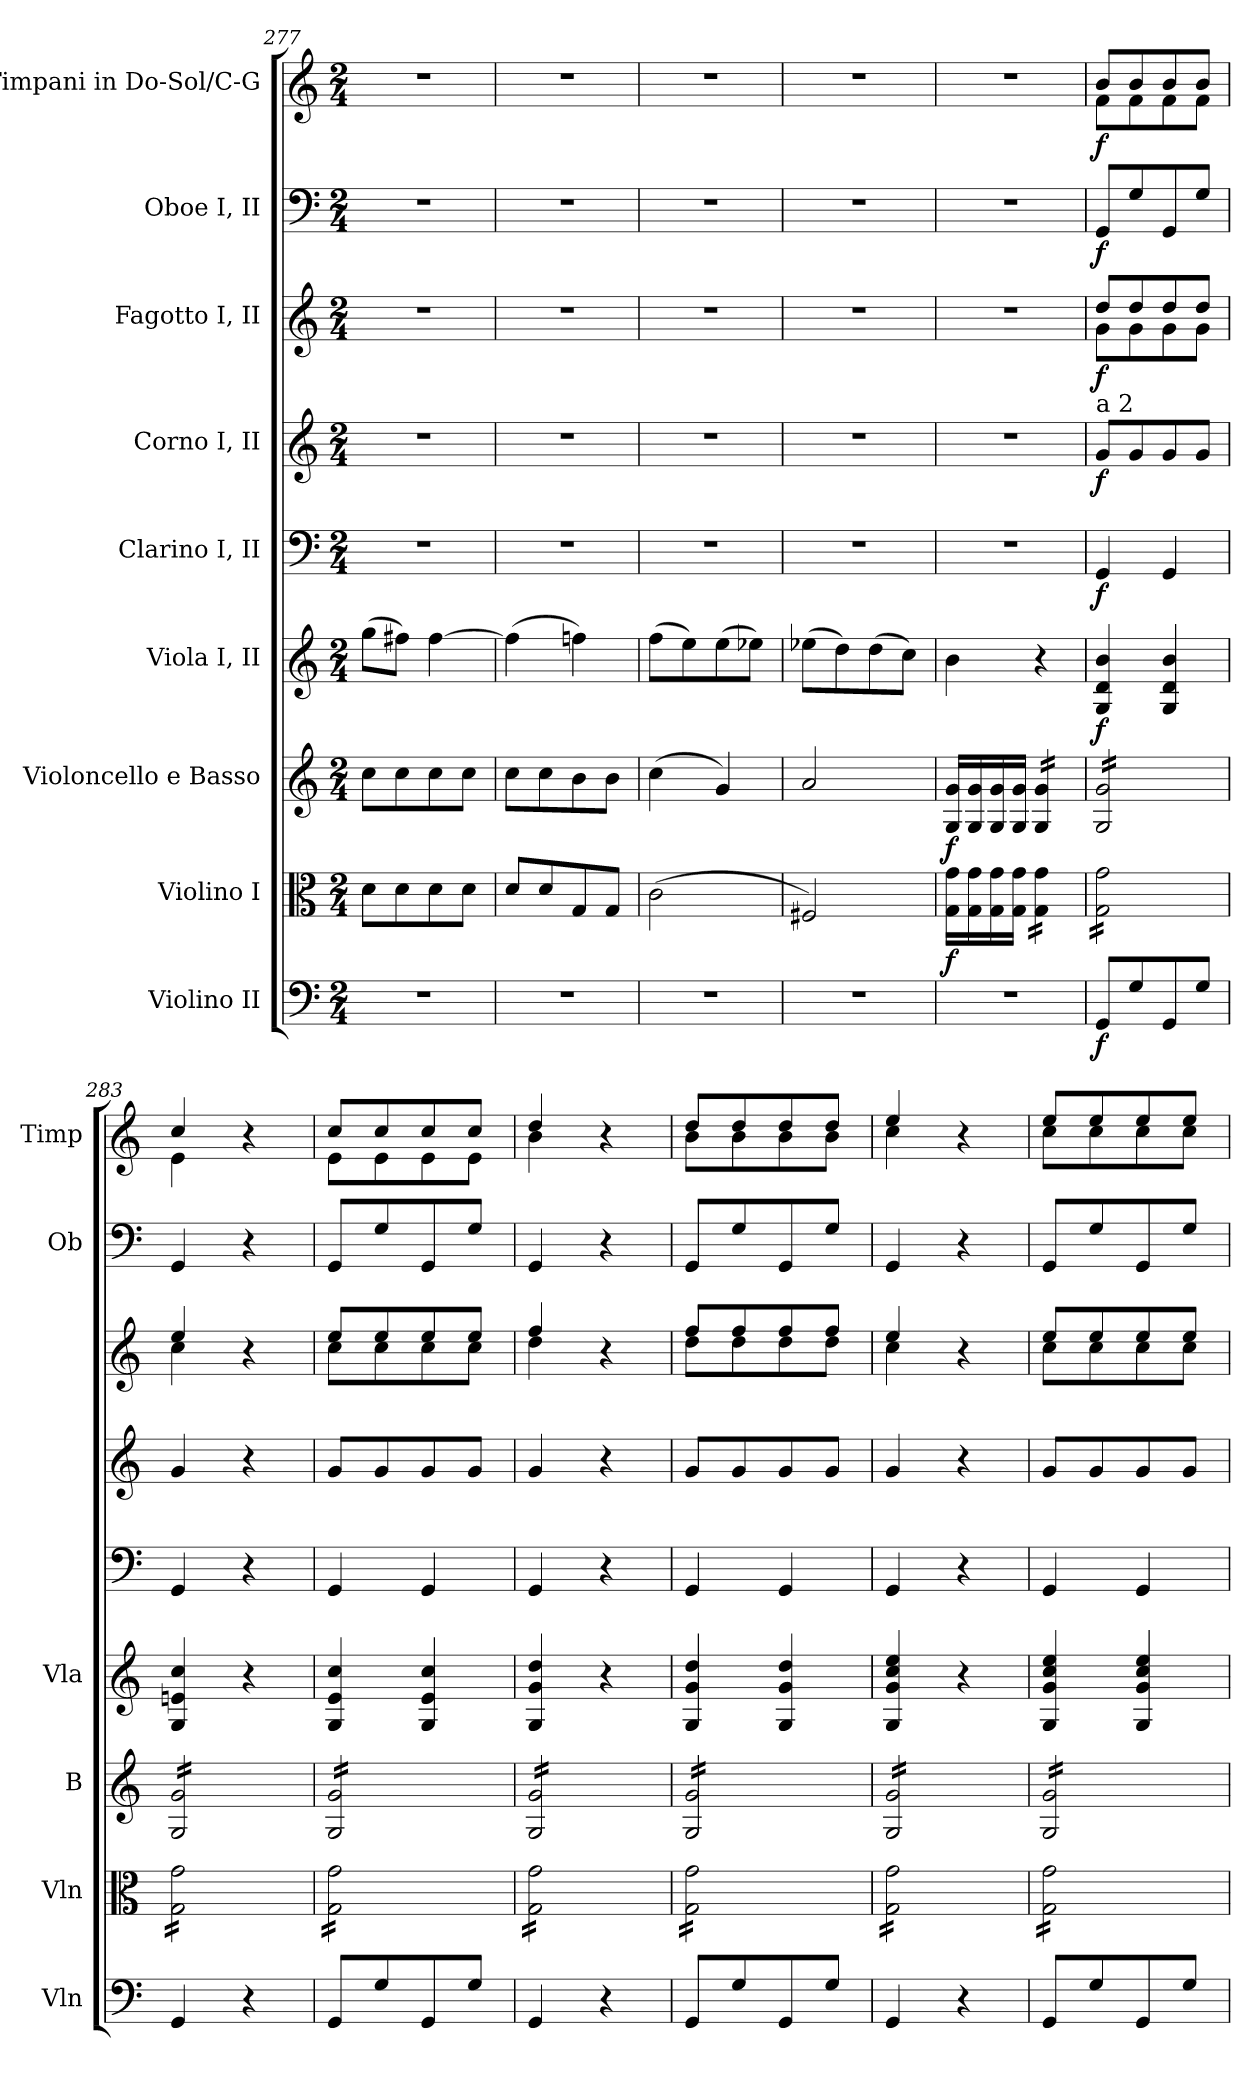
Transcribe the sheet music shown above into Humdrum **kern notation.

**kern	**dynam	**kern	**dynam	**kern	**dynam	**kern	**dynam	**kern	**dynam	**kern	**dynam	**kern	**dynam	**kern	**dynam	**kern	**dynam
*part9	*part9	*part8	*part8	*part7	*part7	*part6	*part6	*part5	*part5	*part4	*part4	*part3	*part3	*part2	*part2	*part1	*part1
*staff9	*staff9	*staff8	*staff8	*staff7	*staff7	*staff6	*staff6	*staff5	*staff5	*staff4	*staff4	*staff3	*staff3	*staff2	*staff2	*staff1	*staff1
*I"Violino II	*	*I"Violino I	*	*I"Violoncello e Basso	*	*I"Viola I, II	*	*I"Clarino I, II	*	*I"Corno I, II	*	*I"Fagotto I, II	*	*I"Oboe I, II	*	*I"Timpani in Do-Sol/C-G	*
*I'Vln	*	*I'Vln	*	*I'B	*	*I'Vla	*	*	*	*	*	*	*	*I'Ob	*	*I'Timp	*
*clefF4	*	*clefC3	*	*clefG2	*	*clefG2	*	*clefF4	*	*clefG2	*	*clefG2	*	*clefF4	*	*clefG2	*
*	*	*	*	*	*	*	*	*	*	*ITrd1c2	*	*ITrd7c12	*	*	*	*	*
*k[]	*	*k[]	*	*k[]	*	*k[]	*	*k[]	*	*k[b-e-]	*	*k[]	*	*k[]	*	*k[]	*
*M2/4	*	*M2/4	*	*M2/4	*	*M2/4	*	*M2/4	*	*M2/4	*	*M2/4	*	*M2/4	*	*M2/4	*
=277	=277	=277	=277	=277	=277	=277	=277	=277	=277	=277	=277	=277	=277	=277	=277	=277	=277
2r	.	8dL	.	8ccL	.	(8ggL	.	2r	.	2r	.	2r	.	2r	.	2r	.
.	.	8d	.	8cc	.	8ff#XJ)	.	.	.	.	.	.	.	.	.	.	.
.	.	8d	.	8cc	.	[4ff#	.	.	.	.	.	.	.	.	.	.	.
.	.	8dJ	.	8ccJ	.	.	.	.	.	.	.	.	.	.	.	.	.
=278	=278	=278	=278	=278	=278	=278	=278	=278	=278	=278	=278	=278	=278	=278	=278	=278	=278
2r	.	8dL	.	8ccL	.	(4ff#]	.	2r	.	2r	.	2r	.	2r	.	2r	.
.	.	8d	.	8cc	.	.	.	.	.	.	.	.	.	.	.	.	.
.	.	8G	.	8b	.	4ffn)	.	.	.	.	.	.	.	.	.	.	.
.	.	8GJ	.	8bJ	.	.	.	.	.	.	.	.	.	.	.	.	.
=279	=279	=279	=279	=279	=279	=279	=279	=279	=279	=279	=279	=279	=279	=279	=279	=279	=279
2r	.	(2c	.	(4cc	.	(8ffL	.	2r	.	2r	.	2r	.	2r	.	2r	.
.	.	.	.	.	.	8ee)	.	.	.	.	.	.	.	.	.	.	.
.	.	.	.	4g)	.	(8ee	.	.	.	.	.	.	.	.	.	.	.
.	.	.	.	.	.	8ee-XJ)	.	.	.	.	.	.	.	.	.	.	.
=280	=280	=280	=280	=280	=280	=280	=280	=280	=280	=280	=280	=280	=280	=280	=280	=280	=280
2r	.	2F#X)	.	2a	.	(8ee-XL	.	2r	.	2r	.	2r	.	2r	.	2r	.
.	.	.	.	.	.	8dd)	.	.	.	.	.	.	.	.	.	.	.
.	.	.	.	.	.	(8dd	.	.	.	.	.	.	.	.	.	.	.
.	.	.	.	.	.	8ccJ)	.	.	.	.	.	.	.	.	.	.	.
=281	=281	=281	=281	=281	=281	=281	=281	=281	=281	=281	=281	=281	=281	=281	=281	=281	=281
2r	.	16g 16GLL	f	16g 16GLL	f	4b	.	2r	.	2r	.	2r	.	2r	.	2r	.
.	.	16g 16G	.	16g 16G	.	.	.	.	.	.	.	.	.	.	.	.	.
.	.	16g 16G	.	16g 16G	.	.	.	.	.	.	.	.	.	.	.	.	.
.	.	16g 16GJJ	.	16g 16GJJ	.	.	.	.	.	.	.	.	.	.	.	.	.
*	*	*tremolo	*	*	*	*	*	*	*	*	*	*	*	*	*	*	*
*	*	*	*	*tremolo	*	*	*	*	*	*	*	*	*	*	*	*	*
.	.	16g 16GLL	.	16g 16GLL	.	4r	.	.	.	.	.	.	.	.	.	.	.
.	.	16g 16G	.	16g 16G	.	.	.	.	.	.	.	.	.	.	.	.	.
.	.	16g 16G	.	16g 16G	.	.	.	.	.	.	.	.	.	.	.	.	.
.	.	16g 16GJJ	.	16g 16GJJ	.	.	.	.	.	.	.	.	.	.	.	.	.
=282	=282	=282	=282	=282	=282	=282	=282	=282	=282	=282	=282	=282	=282	=282	=282	=282	=282
*	*	*	*	*	*	*	*	*	*	*	*	*^	*	*	*	*^	*
!	!	!	!	!	!	!	!	!	!	!LO:TX:a:t=a 2	!	!	!	!	!	!	!	!	!
8GGL	f	16g 16GLL	.	16g 16GLL	.	4b 4d 4G	f	4GG	f	8fL	f	8dL	8GL	f	8GGL	f	8bL	8fL	f
.	.	16g 16G	.	16g 16G	.	.	.	.	.	.	.	.	.	.	.	.	.	.	.
8G	.	16g 16G	.	16g 16G	.	.	.	.	.	8f	.	8d	8G	.	8G	.	8b	8f	.
.	.	16g 16G	.	16g 16G	.	.	.	.	.	.	.	.	.	.	.	.	.	.	.
8GG	.	16g 16G	.	16g 16G	.	4b 4d 4G	.	4GG	.	8f	.	8d	8G	.	8GG	.	8b	8f	.
.	.	16g 16G	.	16g 16G	.	.	.	.	.	.	.	.	.	.	.	.	.	.	.
8GJ	.	16g 16G	.	16g 16G	.	.	.	.	.	8fJ	.	8dJ	8GJ	.	8GJ	.	8bJ	8fJ	.
.	.	16g 16GJJ	.	16g 16GJJ	.	.	.	.	.	.	.	.	.	.	.	.	.	.	.
=283	=283	=283	=283	=283	=283	=283	=283	=283	=283	=283	=283	=283	=283	=283	=283	=283	=283	=283	=283
4GG	.	16g 16GLL	.	16g 16GLL	.	4cc 4en 4G	.	4GG	.	4f	.	4e	4c	.	4GG	.	4cc	4e	.
.	.	16g 16G	.	16g 16G	.	.	.	.	.	.	.	.	.	.	.	.	.	.	.
.	.	16g 16G	.	16g 16G	.	.	.	.	.	.	.	.	.	.	.	.	.	.	.
.	.	16g 16G	.	16g 16G	.	.	.	.	.	.	.	.	.	.	.	.	.	.	.
4r	.	16g 16G	.	16g 16G	.	4r	.	4r	.	4r	.	4r	4ryy	.	4r	.	4r	4ryy	.
.	.	16g 16G	.	16g 16G	.	.	.	.	.	.	.	.	.	.	.	.	.	.	.
.	.	16g 16G	.	16g 16G	.	.	.	.	.	.	.	.	.	.	.	.	.	.	.
.	.	16g 16GJJ	.	16g 16GJJ	.	.	.	.	.	.	.	.	.	.	.	.	.	.	.
=284	=284	=284	=284	=284	=284	=284	=284	=284	=284	=284	=284	=284	=284	=284	=284	=284	=284	=284	=284
8GGL	.	16g 16GLL	.	16g 16GLL	.	4cc 4e 4G	.	4GG	.	8fL	.	8eL	8cL	.	8GGL	.	8ccL	8eL	.
.	.	16g 16G	.	16g 16G	.	.	.	.	.	.	.	.	.	.	.	.	.	.	.
8G	.	16g 16G	.	16g 16G	.	.	.	.	.	8f	.	8e	8c	.	8G	.	8cc	8e	.
.	.	16g 16G	.	16g 16G	.	.	.	.	.	.	.	.	.	.	.	.	.	.	.
8GG	.	16g 16G	.	16g 16G	.	4cc 4e 4G	.	4GG	.	8f	.	8e	8c	.	8GG	.	8cc	8e	.
.	.	16g 16G	.	16g 16G	.	.	.	.	.	.	.	.	.	.	.	.	.	.	.
8GJ	.	16g 16G	.	16g 16G	.	.	.	.	.	8fJ	.	8eJ	8cJ	.	8GJ	.	8ccJ	8eJ	.
.	.	16g 16GJJ	.	16g 16GJJ	.	.	.	.	.	.	.	.	.	.	.	.	.	.	.
=285	=285	=285	=285	=285	=285	=285	=285	=285	=285	=285	=285	=285	=285	=285	=285	=285	=285	=285	=285
4GG	.	16g 16GLL	.	16g 16GLL	.	4dd 4g 4G	.	4GG	.	4f	.	4f	4d	.	4GG	.	4dd	4b	.
.	.	16g 16G	.	16g 16G	.	.	.	.	.	.	.	.	.	.	.	.	.	.	.
.	.	16g 16G	.	16g 16G	.	.	.	.	.	.	.	.	.	.	.	.	.	.	.
.	.	16g 16G	.	16g 16G	.	.	.	.	.	.	.	.	.	.	.	.	.	.	.
4r	.	16g 16G	.	16g 16G	.	4r	.	4r	.	4r	.	4r	4ryy	.	4r	.	4r	4ryy	.
.	.	16g 16G	.	16g 16G	.	.	.	.	.	.	.	.	.	.	.	.	.	.	.
.	.	16g 16G	.	16g 16G	.	.	.	.	.	.	.	.	.	.	.	.	.	.	.
.	.	16g 16GJJ	.	16g 16GJJ	.	.	.	.	.	.	.	.	.	.	.	.	.	.	.
!!LO:LB:g=z	!!
=286	=286	=286	=286	=286	=286	=286	=286	=286	=286	=286	=286	=286	=286	=286	=286	=286	=286	=286	=286
8GGL	.	16g 16GLL	.	16g 16GLL	.	4dd 4g 4G	.	4GG	.	8fL	.	8fL	8dL	.	8GGL	.	8ddL	8bL	.
.	.	16g 16G	.	16g 16G	.	.	.	.	.	.	.	.	.	.	.	.	.	.	.
8G	.	16g 16G	.	16g 16G	.	.	.	.	.	8f	.	8f	8d	.	8G	.	8dd	8b	.
.	.	16g 16G	.	16g 16G	.	.	.	.	.	.	.	.	.	.	.	.	.	.	.
8GG	.	16g 16G	.	16g 16G	.	4dd 4g 4G	.	4GG	.	8f	.	8f	8d	.	8GG	.	8dd	8b	.
.	.	16g 16G	.	16g 16G	.	.	.	.	.	.	.	.	.	.	.	.	.	.	.
8GJ	.	16g 16G	.	16g 16G	.	.	.	.	.	8fJ	.	8fJ	8dJ	.	8GJ	.	8ddJ	8bJ	.
.	.	16g 16GJJ	.	16g 16GJJ	.	.	.	.	.	.	.	.	.	.	.	.	.	.	.
=287	=287	=287	=287	=287	=287	=287	=287	=287	=287	=287	=287	=287	=287	=287	=287	=287	=287	=287	=287
4GG	.	16g 16GLL	.	16g 16GLL	.	4ee 4cc 4g 4G	.	4GG	.	4f	.	4e	4c	.	4GG	.	4ee	4cc	.
.	.	16g 16G	.	16g 16G	.	.	.	.	.	.	.	.	.	.	.	.	.	.	.
.	.	16g 16G	.	16g 16G	.	.	.	.	.	.	.	.	.	.	.	.	.	.	.
.	.	16g 16G	.	16g 16G	.	.	.	.	.	.	.	.	.	.	.	.	.	.	.
4r	.	16g 16G	.	16g 16G	.	4r	.	4r	.	4r	.	4r	4ryy	.	4r	.	4r	4ryy	.
.	.	16g 16G	.	16g 16G	.	.	.	.	.	.	.	.	.	.	.	.	.	.	.
.	.	16g 16G	.	16g 16G	.	.	.	.	.	.	.	.	.	.	.	.	.	.	.
.	.	16g 16GJJ	.	16g 16GJJ	.	.	.	.	.	.	.	.	.	.	.	.	.	.	.
=288	=288	=288	=288	=288	=288	=288	=288	=288	=288	=288	=288	=288	=288	=288	=288	=288	=288	=288	=288
8GGL	.	16g 16GLL	.	16g 16GLL	.	4ee 4cc 4g 4G	.	4GG	.	8fL	.	8eL	8cL	.	8GGL	.	8eeL	8ccL	.
.	.	16g 16G	.	16g 16G	.	.	.	.	.	.	.	.	.	.	.	.	.	.	.
8G	.	16g 16G	.	16g 16G	.	.	.	.	.	8f	.	8e	8c	.	8G	.	8ee	8cc	.
.	.	16g 16G	.	16g 16G	.	.	.	.	.	.	.	.	.	.	.	.	.	.	.
8GG	.	16g 16G	.	16g 16G	.	4ee 4cc 4g 4G	.	4GG	.	8f	.	8e	8c	.	8GG	.	8ee	8cc	.
.	.	16g 16G	.	16g 16G	.	.	.	.	.	.	.	.	.	.	.	.	.	.	.
8GJ	.	16g 16G	.	16g 16G	.	.	.	.	.	8fJ	.	8eJ	8cJ	.	8GJ	.	8eeJ	8ccJ	.
.	.	16g 16GJJ	.	16g 16GJJ	.	.	.	.	.	.	.	.	.	.	.	.	.	.	.
*	*	*	*	*Xtremolo	*	*	*	*	*	*	*	*	*	*	*	*	*	*	*
*	*	*Xtremolo	*	*	*	*	*	*	*	*	*	*	*	*	*	*	*	*	*
*	*	*	*	*	*	*	*	*	*	*	*	*v	*v	*	*	*	*v	*v	*
=	=	=	=	=	=	=	=	=	=	=	=	=	=	=	=	=	=
*-	*-	*-	*-	*-	*-	*-	*-	*-	*-	*-	*-	*-	*-	*-	*-	*-	*-
